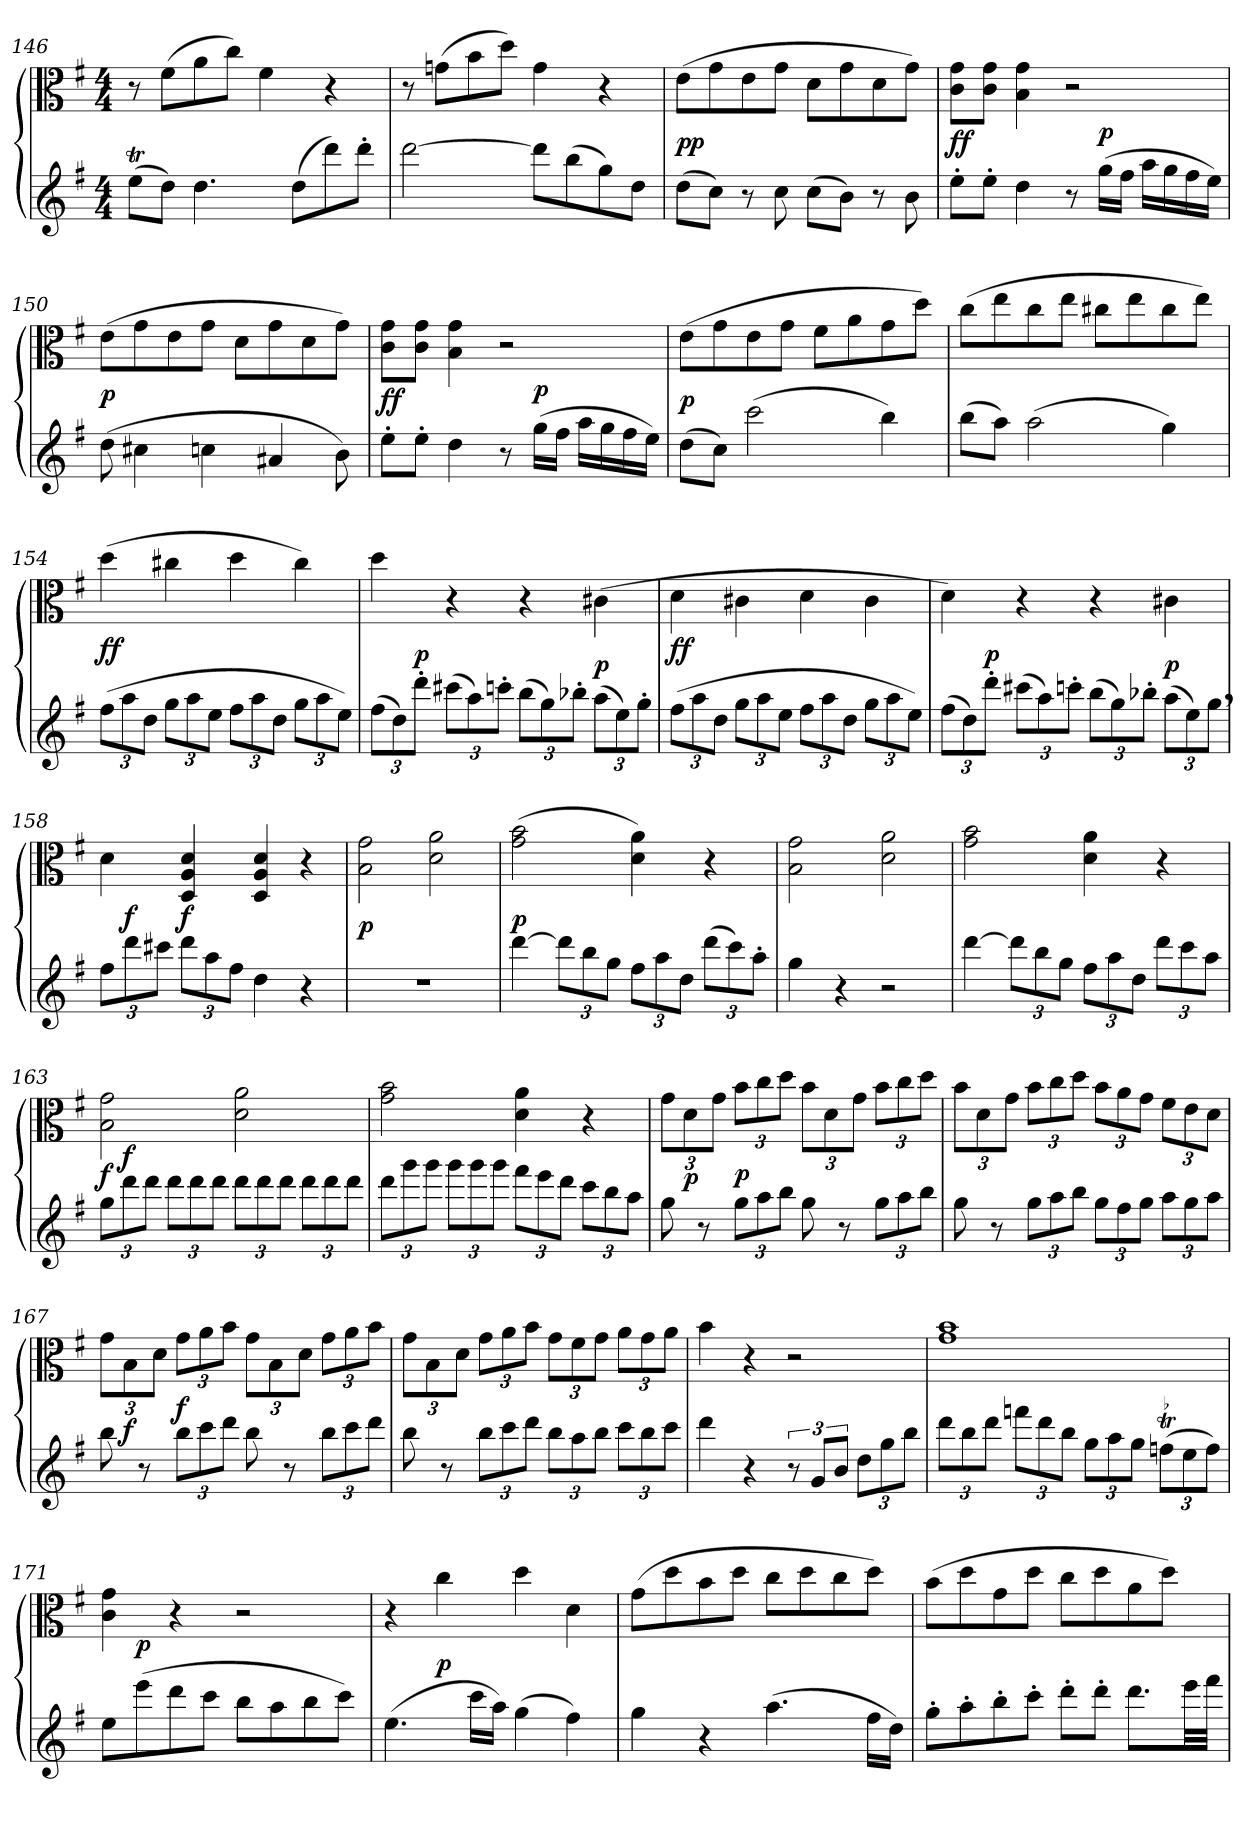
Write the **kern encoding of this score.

**kern	**kern	**dynam
*part1	*part1	*part1
*staff2	*staff1	*staff1/2
*clefG2	*clefC3	*
*k[f#]	*k[f#]	*
*G:	*G:	*
*M4/4	*M4/4	*
=146	=146	=146
(8eeT\L	8r	.
8dd\J)	(8f#\L	.
4.dd\	8a\	.
.	8cc\J)	.
.	4f#\	.
(8dd\L	.	.
8ddd\)	4r	.
8ddd'\J	.	.
=147	=147	=147
[2ddd\	8r	.
.	(8gn\L	.
.	8b\	.
.	8dd\J)	.
8ddd\L]	4g\	.
(8bb\	.	.
8gg\)	4r	.
8dd\J	.	.
=148	=148	=148
(8dd\L	(8e\L	p p
8cc\J)	8g\	.
8r	8e\	.
8cc\	8g\J	.
(8cc\L	8d\L	.
8b\J)	8g\	.
8r	8d\	.
8b\	8g\J)	.
=149	=149	=149
8ee'\L	8c\ 8g\L	f f
8ee'\J	8c\ 8g\J	.
4dd\	4B\ 4g\	.
8r	2r	.
(16gg\LL	.	p
16ff#\JJ	.	.
16aa\LL	.	.
16gg\	.	.
16ff#\	.	.
16ee\JJ)	.	.
=150	=150	=150
(8dd\	(8e\L	p
4cc#X\	8g\	.
.	8e\	.
4ccn\	8g\J	.
.	8d\L	.
4a#X/	8g\	.
.	8d\	.
8b\)	8g\J)	.
=151	=151	=151
8ee'\L	8c\ 8g\L	f f
8ee'\J	8c\ 8g\J	.
4dd\	4B\ 4g\	.
8r	2r	.
(16gg\LL	.	p
16ff#\JJ	.	.
16aa\LL	.	.
16gg\	.	.
16ff#\	.	.
16ee\JJ)	.	.
=152	=152	=152
(8dd\L	(8e\L	p
8cc\J)	8g\	.
(2ccc\	8e\	.
.	8g\J	.
.	8f#\L	.
.	8a\	.
4bb\)	8g\	.
.	8dd\J)	.
=153	=153	=153
(8bb\L	(8cc\L	.
8aa\J)	8ee\	.
(2aa\	8cc\	.
.	8ee\J	.
.	8cc#X\L	.
.	8ee\	.
4gg\)	8cc#\	.
.	8ee\J)	.
=154	=154	=154
(12ff#\L	(4dd\	f f
12aa\	.	.
12dd\J	.	.
12gg\L	4cc#X\	.
12aa\	.	.
12ee\J	.	.
12ff#\L	4dd\	.
12aa\	.	.
12dd\J	.	.
12gg\L	4cc#\)	.
12aa\	.	.
12ee\J)	.	.
=155	=155	=155
(12ff#\L	4dd\	.
12dd\)	.	.
12ddd'\J	.	p
(12ccc#X\L	4r	.
12aa\)	.	.
12cccn'\J	.	.
(12bb\L	4r	.
12gg\)	.	.
12bb-X'\J	.	.
(12aa\L	(4c#X\	p
12ee\)	.	.
12gg'\J	.	.
=156	=156	=156
(12ff#\L	4d\	f f
12aa\	.	.
12dd\J	.	.
12gg\L	4c#X\	.
12aa\	.	.
12ee\J	.	.
12ff#\L	4d\	.
12aa\	.	.
12dd\J	.	.
12gg\L	4c#\	.
12aa\	.	.
12ee\J)	.	.
=157	=157	=157
(12ff#\L	4d\)	.
12dd\)	.	.
12ddd'\J	.	p
(12ccc#X\L	4r	.
12aa\)	.	.
12cccn'\J	.	.
(12bb\L	4r	.
12gg\)	.	.
12bb-X'\J	.	.
(12aa\L	4c#X\	p
12ee\)	.	.
12gg,\J	.	.
=158	=158	=158
12ff#\L	4d\	.
12ddd\	.	f
12ccc#X\J	.	.
12ddd\L	4D/ 4A/ 4d/	f
12aa\	.	.
12ff#\J	.	.
4dd\	4D/ 4A/ 4d/	.
4r	4r	.
=159	=159	=159
1r	2B\ 2g\	p
.	2d\ 2a\	.
=160	=160	=160
[4ddd\	(2g\ 2b\	p
12ddd\L]	.	.
12bb\	.	.
12gg\J	.	.
12ff#\L	4d\ 4a\)	.
12aa\	.	.
12dd\J	.	.
(12ddd\L	4r	.
12ccc\)	.	.
12aa'\J	.	.
=161	=161	=161
4gg\	2B\ 2g\	.
4r	.	.
2r	2d\ 2a\	.
=162	=162	=162
[4ddd\	2g\ 2b\	.
12ddd\L]	.	.
12bb\	.	.
12gg\J	.	.
12ff#\L	4d\ 4a\	.
12aa\	.	.
12dd\J	.	.
12ddd\L	4r	.
12ccc\	.	.
12aa\J	.	.
=163	=163	=163
12gg\L	2B\ 2g\	f
12ddd\	.	f
12ddd\J	.	.
12ddd\L	.	.
12ddd\	.	.
12ddd\J	.	.
12ddd\L	2d\ 2a\	.
12ddd\	.	.
12ddd\J	.	.
12ddd\L	.	.
12ddd\	.	.
12ddd\J	.	.
=164	=164	=164
12ddd\L	2g\ 2b\	.
12ggg\	.	.
12ggg\J	.	.
12ggg\L	.	.
12ggg\	.	.
12ggg\J	.	.
12fff#\L	4d\ 4a\	.
12eee\	.	.
12ddd\J	.	.
12ccc\L	4r	.
12bb\	.	.
12aa\J	.	.
=165	=165	=165
8gg\	12g\L	.
.	12d\	p
8r	.	.
.	12g\J	.
12gg\L	12b\L	p
12aa\	12cc\	.
12bb\J	12dd\J	.
8gg\	12b\L	.
.	12d\	.
8r	.	.
.	12g\J	.
12gg\L	12b\L	.
12aa\	12cc\	.
12bb\J	12dd\J	.
=166	=166	=166
8gg\	12b\L	.
.	12d\	.
8r	.	.
.	12g\J	.
12gg\L	12b\L	.
12aa\	12cc\	.
12bb\J	12dd\J	.
12gg\L	12b\L	.
12ff#\	12a\	.
12gg\J	12g\J	.
12aa\L	12f#\L	.
12gg\	12e\	.
12aa\J	12d\J	.
=167	=167	=167
8bb\	12g\L	.
.	12B\	f
8r	.	.
.	12d\J	.
12bb\L	12g\L	f
12ccc\	12a\	.
12ddd\J	12b\J	.
8bb\	12g\L	.
.	12B\	.
8r	.	.
.	12d\J	.
12bb\L	12g\L	.
12ccc\	12a\	.
12ddd\J	12b\J	.
=168	=168	=168
8bb\	12g\L	.
.	12B\	.
8r	.	.
.	12d\J	.
12bb\L	12g\L	.
12ccc\	12a\	.
12ddd\J	12b\J	.
12bb\L	12g\L	.
12aa\	12f#\	.
12bb\J	12g\J	.
12ccc\L	12a\L	.
12bb\	12g\	.
12ccc\J	12a\J	.
=169	=169	=169
4ddd\	4b\	.
4r	4r	.
12r	2r	.
12g/L	.	.
12b/J	.	.
12dd\L	.	.
12gg\	.	.
12bb\J	.	.
=170	=170	=170
12ddd\L	1g\ 1b\	.
12bb\	.	.
12ddd\J	.	.
12fffn\L	.	.
12ddd\	.	.
12bb\J	.	.
12gg\L	.	.
12aa\	.	.
12gg\J	.	.
!LO:TR:acc=-	!	!
(12ffnt\L	.	.
12ee\	.	.
12ff\J)	.	.
=171	=171	=171
8ee\L	4c\ 4g\	.
(8eee\	.	p
8ddd\	4r	.
8ccc\J	.	.
8bb\L	2r	.
8aa\	.	.
8bb\	.	.
8ccc\J)	.	.
=172	=172	=172
(4.ee\	4r	.
.	4cc\	p
16ccc\LL	.	.
16aa\JJ)	.	.
(4gg\	4dd\	.
4ff#\)	4d\	.
=173	=173	=173
4gg\	(8g\L	.
.	8dd\	.
4r	8b\	.
.	8dd\J	.
(4.aa\	8cc\L	.
.	8dd\	.
.	8cc\	.
16ff#\LL	8dd\J)	.
16dd\JJ)	.	.
=174	=174	=174
8gg'\L	(8b\L	.
8aa'\	8dd\	.
8bb'\	8g\	.
8ccc'\J	8dd\J	.
8ddd'\L	8cc\L	.
8ddd'\J	8dd\	.
8.ddd\L	8a\	.
.	8dd\J)	.
32eee\LL	.	.
32fff#\JJJ	.	.
=	=	=
*-	*-	*-
